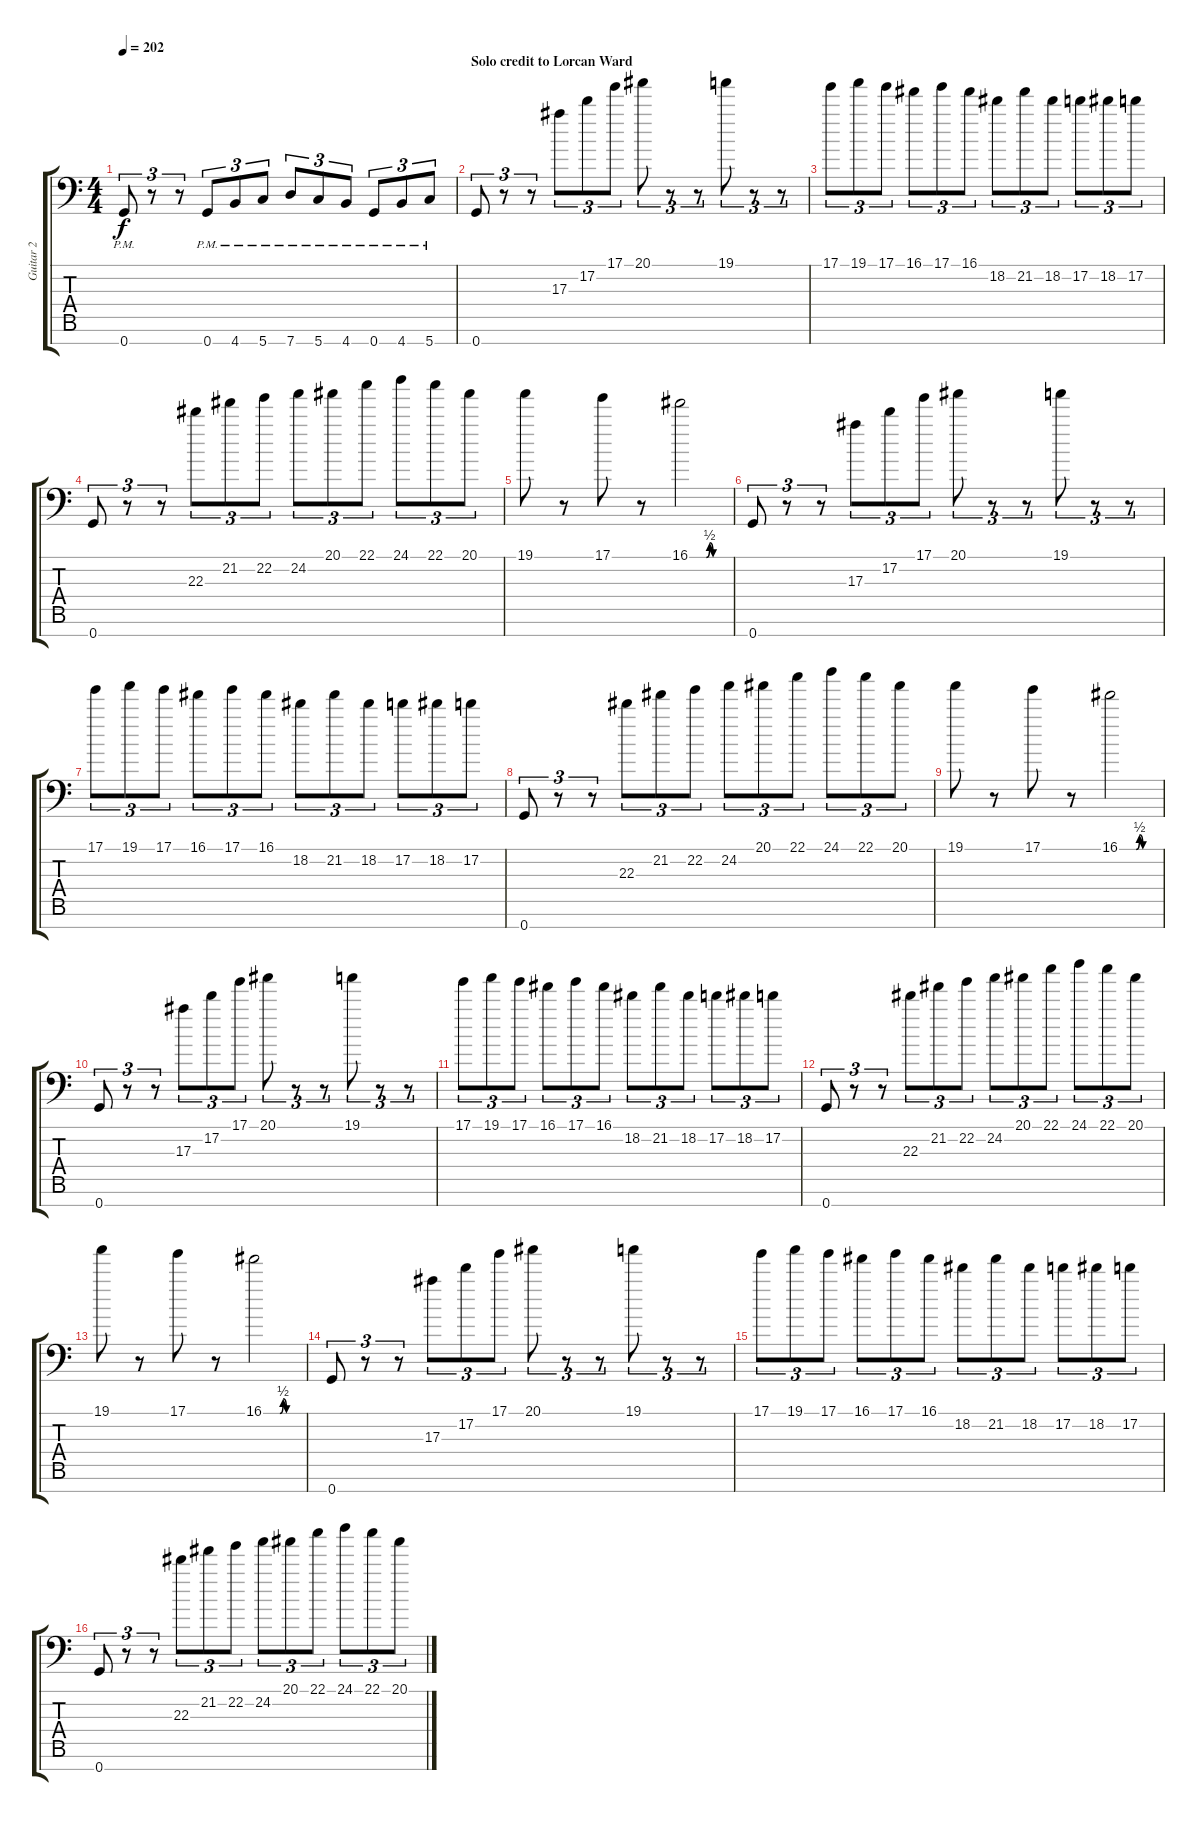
\track ("Guitar 2" "Guitar 2") {instrument distortionguitar}
\staff {score tabs}
\tuning (D4 A3 F3 C3 G2 D2 G1) {hide}
\ts (4 4)
\tempo 202
\clef f4
\ks c
0.7{pm}.8{tu (3 2) dy f} r.8{tu (3 2)} r.8{tu (3 2)} 0.7{pm}.8{tu (3 2)} 4.7{pm}.8{tu (3 2)} 5.7{pm}.8{tu (3 2)} 7.7{pm}.8{tu (3 2)} 5.7{pm}.8{tu (3 2)} 4.7{pm}.8{tu (3 2)} 0.7{pm}.8{tu (3 2)} 4.7{pm}.8{tu (3 2)} 5.7{pm}.8{tu (3 2)} |
\section ("" "Solo credit to Lorcan Ward")
0.7.8{tu (3 2)} r.8{tu (3 2)} r.8{tu (3 2)} 17.3.8{tu (3 2)} 17.2.8{tu (3 2)} 17.1.8{tu (3 2)} 20.1.8{tu (3 2)} r.8{tu (3 2)} r.8{tu (3 2)} 19.1.8{tu (3 2)} r.8{tu (3 2)} r.8{tu (3 2)} |
17.1.8{tu (3 2)} 19.1.8{tu (3 2)} 17.1.8{tu (3 2)} 16.1.8{tu (3 2)} 17.1.8{tu (3 2)} 16.1.8{tu (3 2)} 18.2.8{tu (3 2)} 21.2.8{tu (3 2)} 18.2.8{tu (3 2)} 17.2.8{tu (3 2)} 18.2.8{tu (3 2)} 17.2.8{tu (3 2)} |
0.7.8{tu (3 2)} r.8{tu (3 2)} r.8{tu (3 2)} 22.3.8{tu (3 2)} 21.2.8{tu (3 2)} 22.2.8{tu (3 2)} 24.2.8{tu (3 2)} 20.1.8{tu (3 2)} 22.1.8{tu (3 2)} 24.1.8{tu (3 2)} 22.1.8{tu (3 2)} 20.1.8{tu (3 2)} |
19.1.8 r.8 17.1.8 r.8 16.1{be (custom 0 0 25 0 30 2 35 0 60 0)}.2 |
0.7.8{tu (3 2)} r.8{tu (3 2)} r.8{tu (3 2)} 17.3.8{tu (3 2)} 17.2.8{tu (3 2)} 17.1.8{tu (3 2)} 20.1.8{tu (3 2)} r.8{tu (3 2)} r.8{tu (3 2)} 19.1.8{tu (3 2)} r.8{tu (3 2)} r.8{tu (3 2)} |
17.1.8{tu (3 2)} 19.1.8{tu (3 2)} 17.1.8{tu (3 2)} 16.1.8{tu (3 2)} 17.1.8{tu (3 2)} 16.1.8{tu (3 2)} 18.2.8{tu (3 2)} 21.2.8{tu (3 2)} 18.2.8{tu (3 2)} 17.2.8{tu (3 2)} 18.2.8{tu (3 2)} 17.2.8{tu (3 2)} |
0.7.8{tu (3 2)} r.8{tu (3 2)} r.8{tu (3 2)} 22.3.8{tu (3 2)} 21.2.8{tu (3 2)} 22.2.8{tu (3 2)} 24.2.8{tu (3 2)} 20.1.8{tu (3 2)} 22.1.8{tu (3 2)} 24.1.8{tu (3 2)} 22.1.8{tu (3 2)} 20.1.8{tu (3 2)} |
19.1.8 r.8 17.1.8 r.8 16.1{be (custom 0 0 25 0 30 2 35 0 60 0)}.2 |
0.7.8{tu (3 2)} r.8{tu (3 2)} r.8{tu (3 2)} 17.3.8{tu (3 2)} 17.2.8{tu (3 2)} 17.1.8{tu (3 2)} 20.1.8{tu (3 2)} r.8{tu (3 2)} r.8{tu (3 2)} 19.1.8{tu (3 2)} r.8{tu (3 2)} r.8{tu (3 2)} |
17.1.8{tu (3 2)} 19.1.8{tu (3 2)} 17.1.8{tu (3 2)} 16.1.8{tu (3 2)} 17.1.8{tu (3 2)} 16.1.8{tu (3 2)} 18.2.8{tu (3 2)} 21.2.8{tu (3 2)} 18.2.8{tu (3 2)} 17.2.8{tu (3 2)} 18.2.8{tu (3 2)} 17.2.8{tu (3 2)} |
0.7.8{tu (3 2)} r.8{tu (3 2)} r.8{tu (3 2)} 22.3.8{tu (3 2)} 21.2.8{tu (3 2)} 22.2.8{tu (3 2)} 24.2.8{tu (3 2)} 20.1.8{tu (3 2)} 22.1.8{tu (3 2)} 24.1.8{tu (3 2)} 22.1.8{tu (3 2)} 20.1.8{tu (3 2)} |
19.1.8 r.8 17.1.8 r.8 16.1{be (custom 0 0 25 0 30 2 35 0 60 0)}.2 |
0.7.8{tu (3 2)} r.8{tu (3 2)} r.8{tu (3 2)} 17.3.8{tu (3 2)} 17.2.8{tu (3 2)} 17.1.8{tu (3 2)} 20.1.8{tu (3 2)} r.8{tu (3 2)} r.8{tu (3 2)} 19.1.8{tu (3 2)} r.8{tu (3 2)} r.8{tu (3 2)} |
17.1.8{tu (3 2)} 19.1.8{tu (3 2)} 17.1.8{tu (3 2)} 16.1.8{tu (3 2)} 17.1.8{tu (3 2)} 16.1.8{tu (3 2)} 18.2.8{tu (3 2)} 21.2.8{tu (3 2)} 18.2.8{tu (3 2)} 17.2.8{tu (3 2)} 18.2.8{tu (3 2)} 17.2.8{tu (3 2)} |
0.7.8{tu (3 2)} r.8{tu (3 2)} r.8{tu (3 2)} 22.3.8{tu (3 2)} 21.2.8{tu (3 2)} 22.2.8{tu (3 2)} 24.2.8{tu (3 2)} 20.1.8{tu (3 2)} 22.1.8{tu (3 2)} 24.1.8{tu (3 2)} 22.1.8{tu (3 2)} 20.1.8{tu (3 2)}
